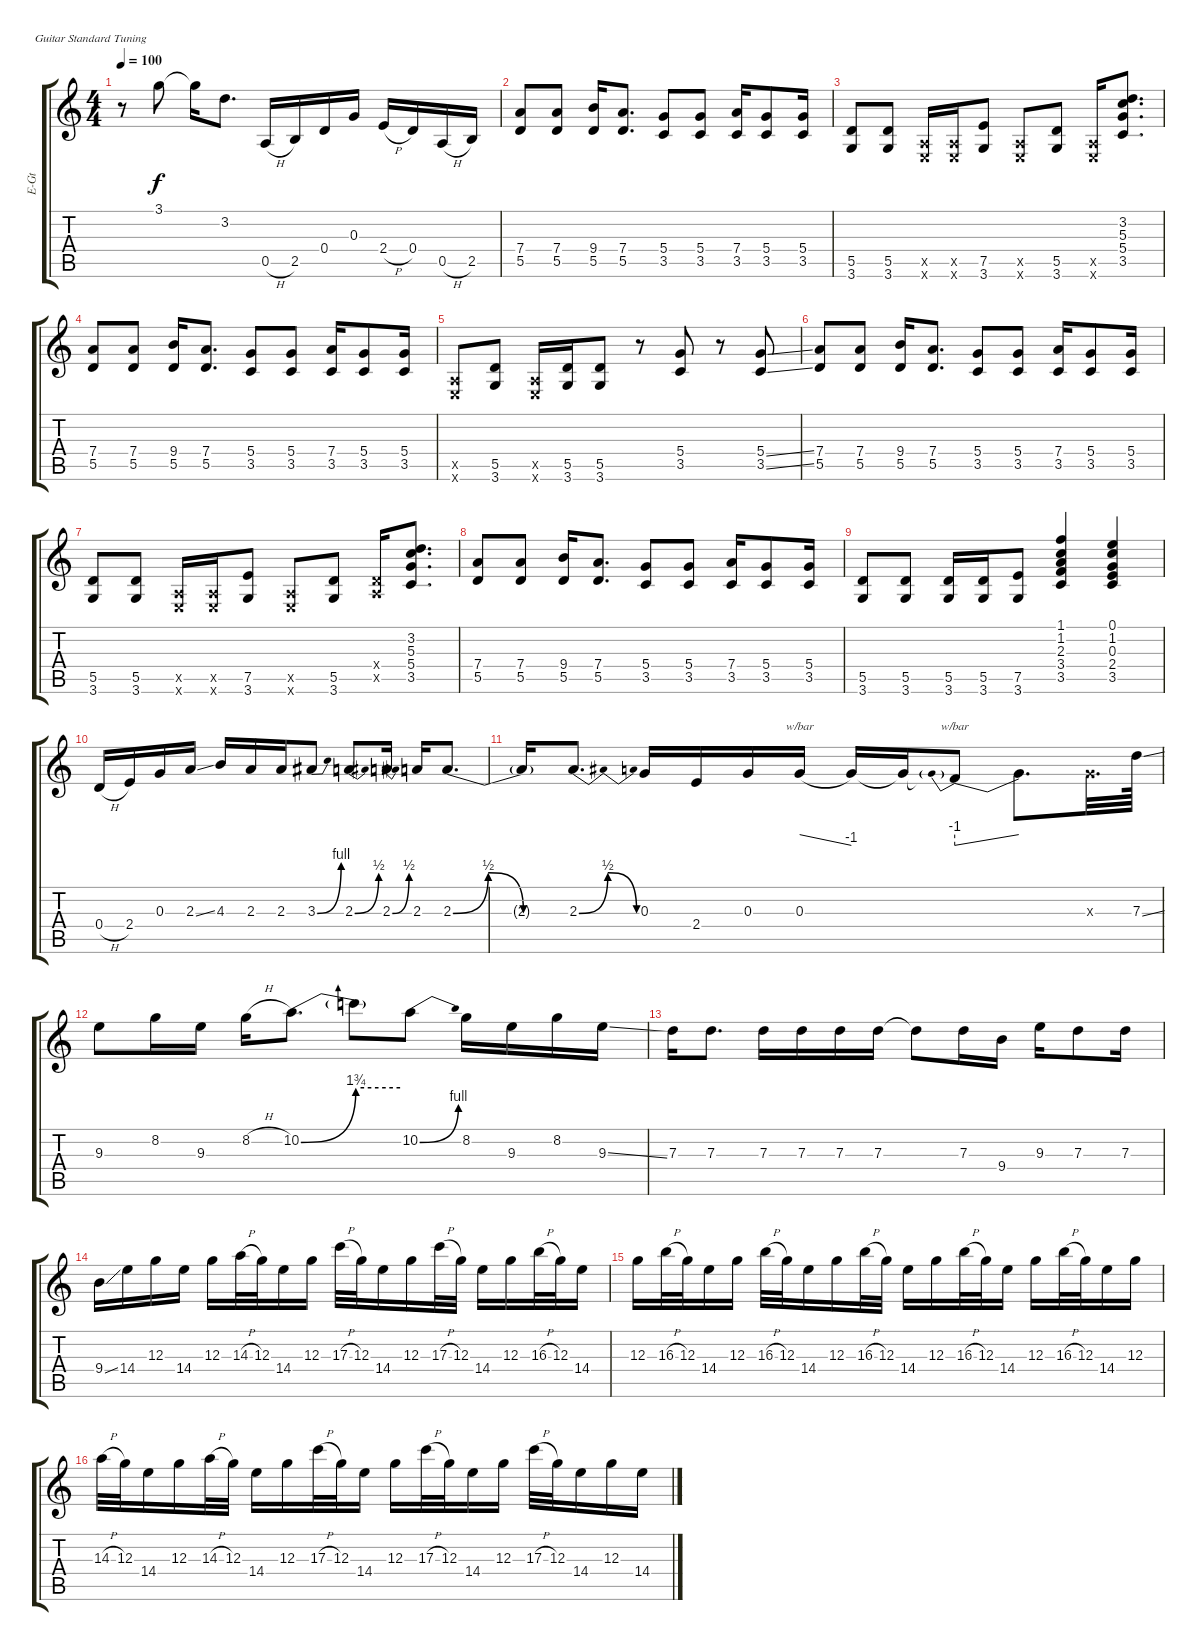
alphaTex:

\bracketExtendMode groupsimilarinstruments
\otherSystemsTrackNameOrientation horizontal
\track ("Guitare 2" "E-Gt") {solo instrument overdrivenguitar}
\staff {score tabs}
\tuning (E4 B3 G3 D3 A2 E2)
\ts (4 4)
\tempo 100
\clef g2
\ks c
r.8{dy f beam Down} 3.1.8{beam Down} 3.1{t}.16{beam Down} 3.2.8{d beam Down} 0.5{h}.16{beam Up} 2.5.16{beam Up} 0.4.16{beam Up} 0.3.16{beam Up} 2.4{h}.16{beam Up} 0.4.16{beam Up} 0.5{h}.16{beam Up} 2.5.16{beam Up} |
(7.4 5.5).8{beam Up} (7.4 5.5).8{beam Up} (9.4 5.5).16{beam Up} (7.4 5.5).8{d beam Up} (5.4 3.5).8{beam Up} (5.4 3.5).8{beam Up} (7.4 3.5).16{beam Up} (5.4 3.5).8{beam Up} (5.4 3.5).16{beam Up} |
(5.5 3.6).8{beam Up} (5.5 3.6).8{beam Up} (0.5{x} 0.6{x}).16{beam Up} (0.5{x} 0.6{x}).16{beam Up} (7.5 3.6).8{beam Up} (0.5{x} 0.6{x}).8{beam Up} (5.5 3.6).8{beam Up} (0.5{x} 0.6{x}).16{beam Up} (3.2 5.3 5.4 3.5).8{d beam Up} |
(7.4 5.5).8{beam Up} (7.4 5.5).8{beam Up} (9.4 5.5).16{beam Up} (7.4 5.5).8{d beam Up} (5.4 3.5).8{beam Up} (5.4 3.5).8{beam Up} (7.4 3.5).16{beam Up} (5.4 3.5).8{beam Up} (5.4 3.5).16{beam Up} |
(0.5{x} 0.6{x}).8{beam Up} (5.5 3.6).8{beam Up} (0.5{x} 0.6{x}).16{beam Up} (5.5 3.6).16{beam Up} (5.5 3.6).8{beam Up} r.8{beam Up} (5.4 3.5).8{beam Up} r.8{beam Up} (5.4{ss} 3.5{ss}).8{beam Up} |
(7.4 5.5).8{beam Up} (7.4 5.5).8{beam Up} (9.4 5.5).16{beam Up} (7.4 5.5).8{d beam Up} (5.4 3.5).8{beam Up} (5.4 3.5).8{beam Up} (7.4 3.5).16{beam Up} (5.4 3.5).8{beam Up} (5.4 3.5).16{beam Up} |
(5.5 3.6).8{beam Up} (5.5 3.6).8{beam Up} (0.5{x} 0.6{x}).16{beam Up} (0.5{x} 0.6{x}).16{beam Up} (7.5 3.6).8{beam Up} (0.5{x} 0.6{x}).8{beam Up} (5.5 3.6).8{beam Up} (0.4{x} 0.5{x}).16{beam Up} (3.2 5.3 5.4 3.5).8{d beam Up} |
(7.4 5.5).8{beam Up} (7.4 5.5).8{beam Up} (9.4 5.5).16{beam Up} (7.4 5.5).8{d beam Up} (5.4 3.5).8{beam Up} (5.4 3.5).8{beam Up} (7.4 3.5).16{beam Up} (5.4 3.5).8{beam Up} (5.4 3.5).16{beam Up} |
(5.5 3.6).8{beam Up} (5.5 3.6).8{beam Up} (5.5 3.6).16{beam Up} (5.5 3.6).16{beam Up} (7.5 3.6).8{beam Up} (1.1 1.2 2.3 3.4 3.5).4{beam Up} (0.1 1.2 0.3 2.4 3.5).4{beam Up} |
0.4{h}.16{beam Up} 2.4.16{beam Up} 0.3.16{beam Up} 2.3{ss}.16{beam Up} 4.3.16{beam Up} 2.3.16{beam Up} 2.3.16{beam Up} 3.3{be (bend 0 0 60 4) acc #}.8{beam Up} 2.3{be (bend 0 0 60 2)}.8{beam Up} 2.3{be (bend 0 0 60 2)}.16{beam Up} 2.3.16{beam Up} 2.3{be (bendrelease 0 0 30 2 30 2 60 0)}.8{d beam Up} |
2.3{be (hold 0 0 60 0) t}.16{beam Up} 2.3{be (bendrelease 0 0 30 2 30 2 60 0)}.8{d beam Up} 0.3.16{beam Up} 2.4.16{beam Up} 0.3.16{beam Up} 0.3.16{tbe (dive default 0 0 60 -4) beam Up} 0.3{t}.16{beam Up} 0.3{t}.16{beam Up} 0.3{t}.8{tbe (predivedive default 0 -4 60 0) beam Up} 0.3{t}.8{d beam Down} 0.3{x}.32{d beam Down} 7.3{ss}.64{beam Down} |
9.3.8{beam Down} 8.2.16{beam Down} 9.3.16{beam Down} 8.2{h}.16{beam Down} 10.2{be (bend 0 0 60 7)}.8{d beam Down} 10.2{be (hold 0 7 60 7) t}.8{beam Down} 10.2{be (bend 0 0 60 4)}.8{beam Down} 8.2.16{beam Down} 9.3.16{beam Down} 8.2.16{beam Down} 9.3{ss}.16{beam Down} |
7.3.16{beam Down} 7.3.8{d beam Down} 7.3.16{beam Down} 7.3.16{beam Down} 7.3.16{beam Down} 7.3.16{beam Down} 7.3{t}.8{beam Down} 7.3.16{beam Down} 9.4.16{beam Down} 9.3.16{beam Down} 7.3.8{beam Down} 7.3.16{beam Down} |
9.4{ss}.16{beam Down} 14.4.16{beam Down} 12.3.16{beam Down} 14.4.16{beam Down} 12.3.16{beam Down} 14.3{h}.32{beam Down} 12.3.32{beam Down} 14.4.16{beam Down} 12.3.16{beam Down} 17.3{h}.32{beam Down} 12.3.32{beam Down} 14.4.16{beam Down} 12.3.16{beam Down} 17.3{h}.32{beam Down} 12.3.32{beam Down} 14.4.16{beam Down} 12.3.16{beam Down} 16.3{h}.32{beam Down} 12.3.32{beam Down} 14.4.16{beam Down} |
12.3.16{beam Down} 16.3{h}.32{beam Down} 12.3.32{beam Down} 14.4.16{beam Down} 12.3.16{beam Down} 16.3{h}.32{beam Down} 12.3.32{beam Down} 14.4.16{beam Down} 12.3.16{beam Down} 16.3{h}.32{beam Down} 12.3.32{beam Down} 14.4.16{beam Down} 12.3.16{beam Down} 16.3{h}.32{beam Down} 12.3.32{beam Down} 14.4.16{beam Down} 12.3.16{beam Down} 16.3{h}.32{beam Down} 12.3.32{beam Down} 14.4.16{beam Down} 12.3.16{beam Down} |
14.3{h}.32{beam Down} 12.3.32{beam Down} 14.4.16{beam Down} 12.3.16{beam Down} 14.3{h}.32{beam Down} 12.3.32{beam Down} 14.4.16{beam Down} 12.3.16{beam Down} 17.3{h}.32{beam Down} 12.3.32{beam Down} 14.4.16{beam Down} 12.3.16{beam Down} 17.3{h}.32{beam Down} 12.3.32{beam Down} 14.4.16{beam Down} 12.3.16{beam Down} 17.3{h}.32{beam Down} 12.3.32{beam Down} 14.4.16{beam Down} 12.3.16{beam Down} 14.4.16{beam Down}
